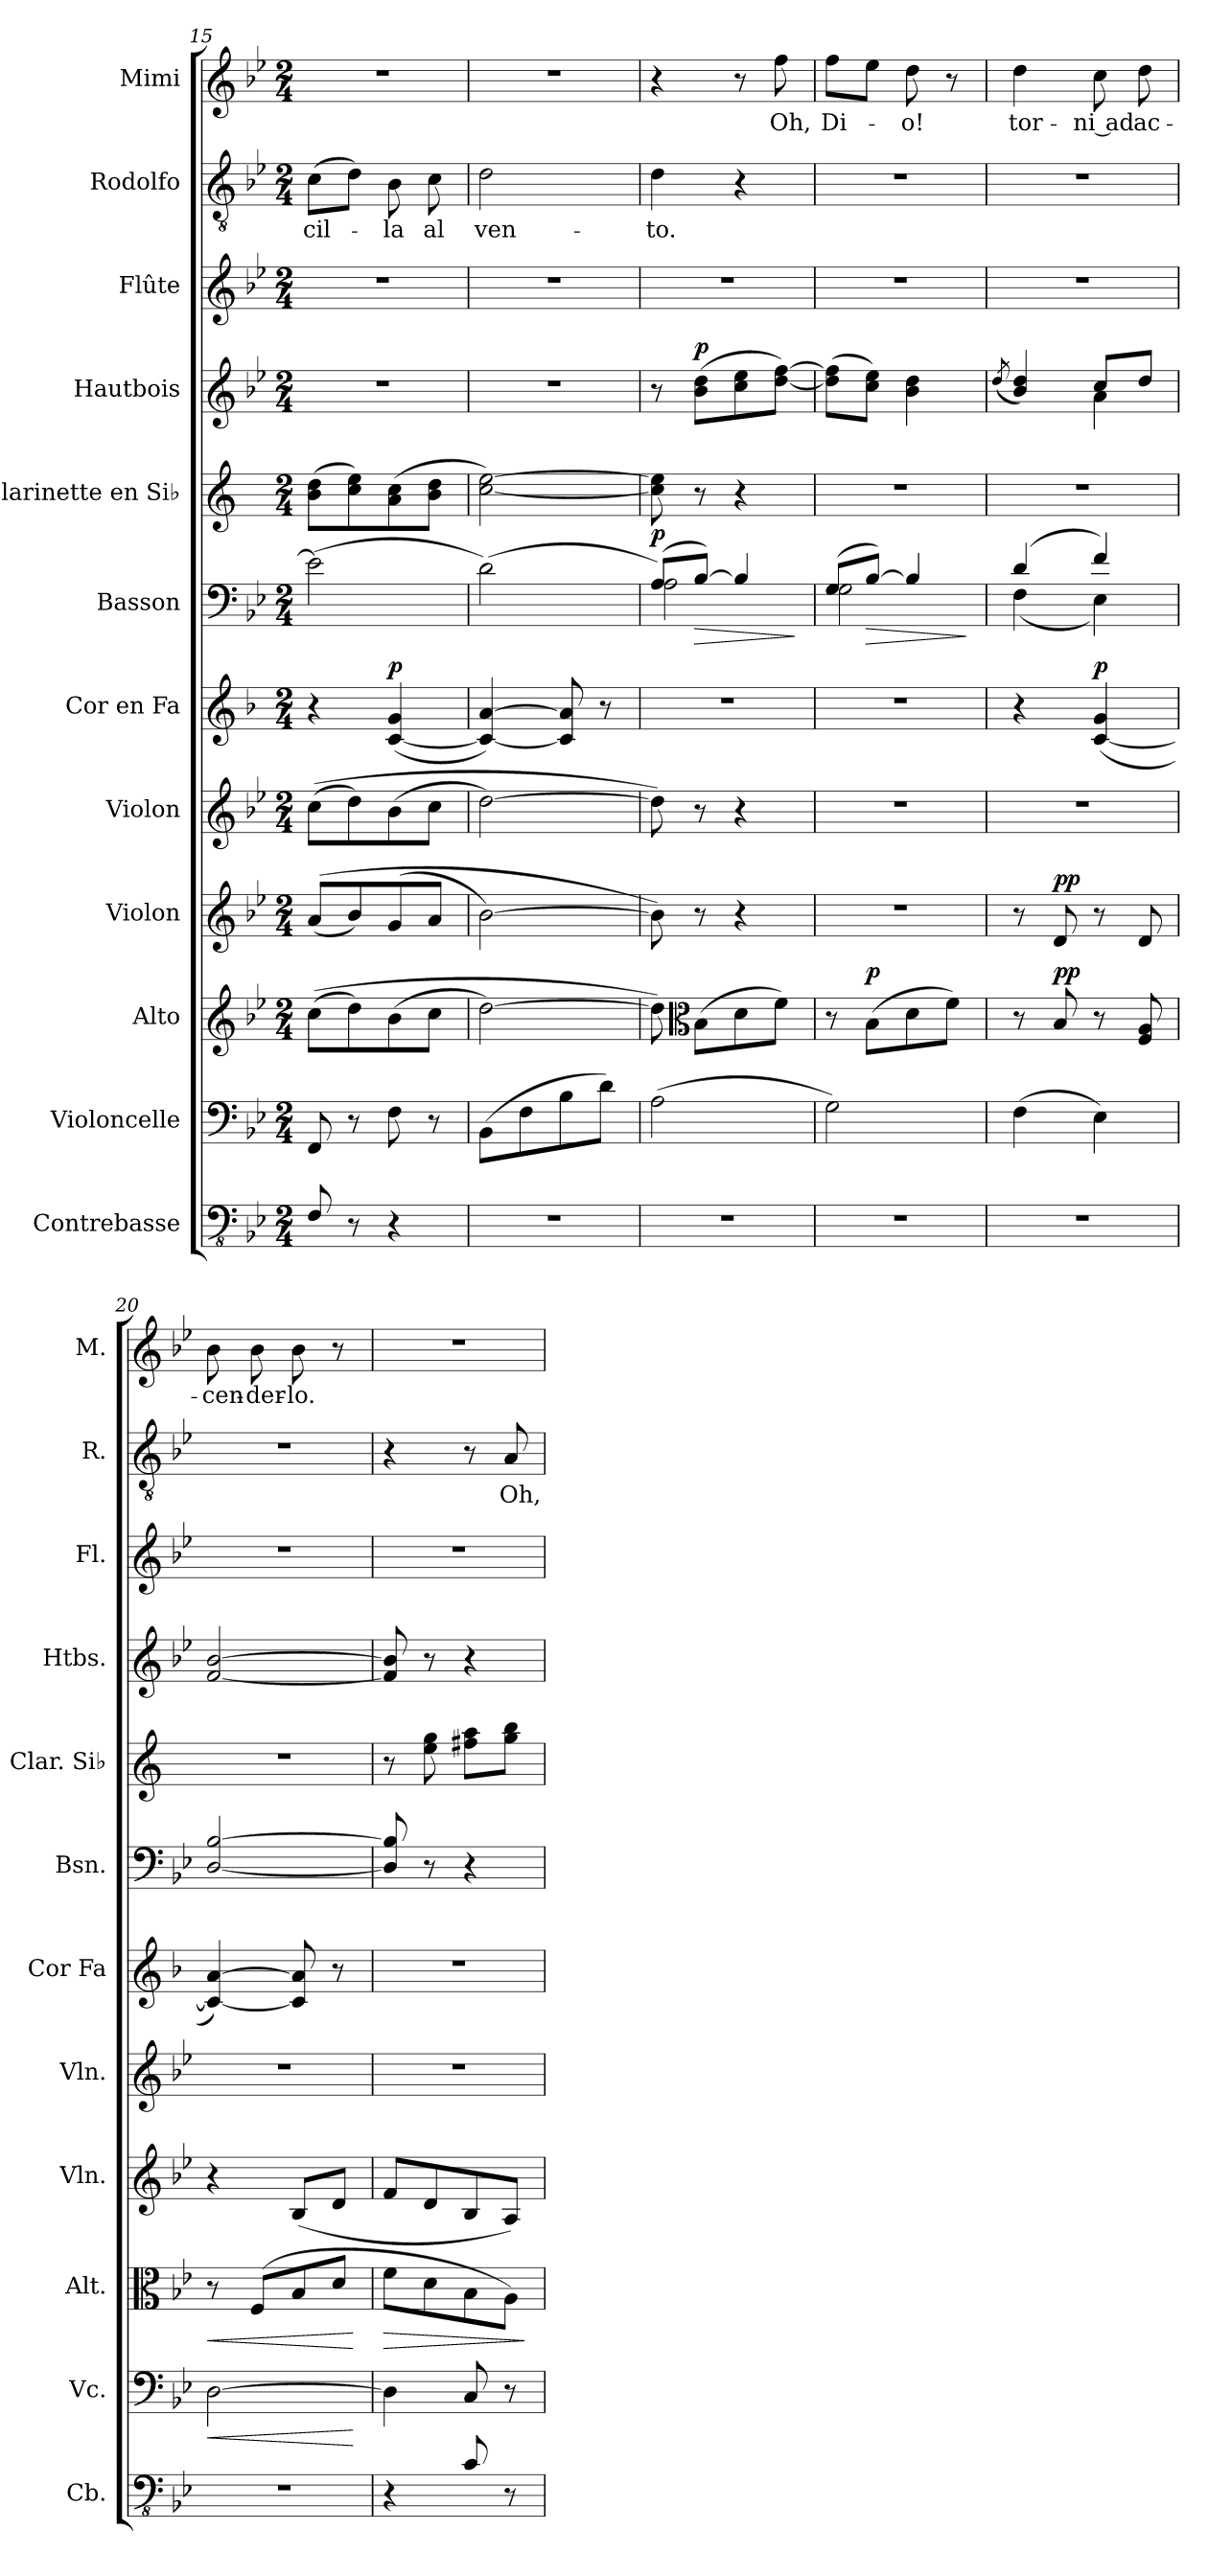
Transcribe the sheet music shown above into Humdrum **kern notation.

**kern	**kern	**dynam	**kern	**dynam	**kern	**dynam	**kern	**kern	**dynam	**kern	**dynam	**kern	**kern	**dynam	**kern	**kern	**text	**kern	**text
*part12	*part11	*part11	*part10	*part10	*part9	*part9	*part8	*part7	*part7	*part6	*part6	*part5	*part4	*part4	*part3	*part2	*part2	*part1	*part1
*staff12	*staff11	*staff11	*staff10	*staff10	*staff9	*staff9	*staff8	*staff7	*staff7	*staff6	*staff6	*staff5	*staff4	*staff4	*staff3	*staff2	*staff2	*staff1	*staff1
*I"Contrebasse	*I"Violoncelle	*	*I"Alto	*	*I"Violon	*	*I"Violon	*I"Cor en Fa	*	*I"Basson	*	*I"Clarinette en Si♭	*I"Hautbois	*	*I"Flûte	*I"Rodolfo	*	*I"Mimi	*
*I'Cb.	*I'Vc.	*	*I'Alt.	*	*I'Vln.	*	*I'Vln.	*I'Cor Fa	*	*I'Bsn.	*	*I'Clar. Si♭	*I'Htbs.	*	*I'Fl.	*I'R.	*	*I'M.	*
*clefFv4	*clefF4	*	*clefG2	*	*clefG2	*	*clefG2	*clefG2	*	*clefF4	*	*clefG2	*clefG2	*	*clefG2	*clefGv2	*	*clefG2	*
*ITrd7c12	*	*	*	*	*	*	*	*ITrd4c7	*	*	*	*ITrd1c2	*	*	*	*	*	*	*
*k[b-e-]	*k[b-e-]	*	*k[b-e-]	*	*k[b-e-]	*	*k[b-e-]	*k[b-e-]	*	*k[b-e-]	*	*k[b-e-]	*k[b-e-]	*	*k[b-e-]	*k[b-e-]	*	*k[b-e-]	*
*M2/4	*M2/4	*	*M2/4	*	*M2/4	*	*M2/4	*M2/4	*	*M2/4	*	*M2/4	*M2/4	*	*M2/4	*M2/4	*	*M2/4	*
=15	=15	=15	=15	=15	=15	=15	=15	=15	=15	=15	=15	=15	=15	=15	=15	=15	=15	=15	=15
8FFF/	8FF/	.	((8cc\L	.	((8a/L	.	((8cc\L	4r	.	(2e-\]	.	(8a\ 8cc\L	2r	.	2r	(8c\L	-cil-	2r	.
8r	8r	.	8dd\)	.	8b-/)	.	8dd\)	.	.	.	.	8b-\ 8dd\)	.	.	.	8d\J)	.	.	.
!	!	!	!	!	!	!	!	!	!LO:DY:a	!	!	!	!	!	!	!	!	!	!
4r	8F\	.	(8b-\	.	(8g/	.	(8b-\	([4F/ 4c/	p	.	.	(8g\ 8b-\	.	.	.	8B-\	-la	.	.
.	8r	.	8cc\J	.	8a/J	.	8cc\J	.	.	.	.	8a\ 8cc\J	.	.	.	8c\	al	.	.
=16	=16	=16	=16	=16	=16	=16	=16	=16	=16	=16	=16	=16	=16	=16	=16	=16	=16	=16	=16
2r	(8BB-\L	.	[2dd\)	.	[2b-\)	.	[2dd\)	4F/_ [4d/)	.	(2d\)	.	[2b-\ [2dd\)	2r	.	2r	2d\	ven-	2r	.
.	8F\	.	.	.	.	.	.	.	.	.	.	.	.	.	.	.	.	.	.
.	8B-\	.	.	.	.	.	.	8F/] 8d/]	.	.	.	.	.	.	.	.	.	.	.
.	8d\J)	.	.	.	.	.	.	8r	.	.	.	.	.	.	.	.	.	.	.
=17	=17	=17	=17	=17	=17	=17	=17	=17	=17	=17	=17	=17	=17	=17	=17	=17	=17	=17	=17
*	*	*	*	*	*	*	*	*	*	*^	*	*	*	*	*	*	*	*	*
!	!	!	!	!	!	!	!	!	!	!	!	!LO:DY:a	!	!	!	!	!	!	!	!
2r	(2A\	.	8dd\])	.	8b-\])	.	8dd\])	2r	.	(8A/L)	2A\	p	8b-\] 8dd\]	8r	.	2r	4d\	-to.	4r	.
*	*	*	*clefC3	*	*	*	*	*	*	*	*	*	*	*	*	*	*	*	*	*
!	!	!	!	!	!	!	!	!	!	!	!	!LO:HP:b	!	!	!LO:DY:a	!	!	!	!	!
.	.	.	(8B-\L	.	8r	.	8r	.	.	[8B-/J)	.	>	8r	(8b-\ 8dd\L	p	.	.	.	.	.
.	.	.	8d\	.	4r	.	4r	.	.	4B-/]	.	.	4r	8cc\ 8ee-\	.	.	4r	.	8r	.
.	.	.	8f\J)	.	.	.	.	.	.	.	.	.	.	[8dd\ [8ff\J)	.	.	.	.	8ff\	Oh,
*	*	*	*	*	*	*	*	*	*	*v	*v	*	*	*	*	*	*	*	*	*
.	.	.	.	.	.	.	.	.	.	.	]	.	.	.	.	.	.	.	.
!!LO:PB:g=z
=18	=18	=18	=18	=18	=18	=18	=18	=18	=18	=18	=18	=18	=18	=18	=18	=18	=18	=18	=18
*	*	*	*	*	*	*	*	*	*	*^	*	*	*	*	*	*	*	*	*
2r	2G\)	.	8r	.	2r	.	2r	2r	.	(8G/L	2G\	.	2r	(8dd\] 8ff\]L	.	2r	2r	.	8ff\L	Di-
!	!	!	!	!LO:DY:a	!	!	!	!	!	!	!	!LO:HP:b	!	!	!	!	!	!	!	!
.	.	.	(8B-\L	p	.	.	.	.	.	[8B-/J)	.	>	.	8cc\ 8ee-\J)	.	.	.	.	8ee-\J	.
.	.	.	8d\	.	.	.	.	.	.	4B-/]	.	.	.	4b-\ 4dd\	.	.	.	.	8dd\	-o!
.	.	.	8f\J)	.	.	.	.	.	.	.	.	.	.	.	.	.	.	.	8r	.
*	*	*	*	*	*	*	*	*	*	*v	*v	*	*	*	*	*	*	*	*	*
.	.	.	.	.	.	.	.	.	.	.	]	.	.	.	.	.	.	.	.
=19	=19	=19	=19	=19	=19	=19	=19	=19	=19	=19	=19	=19	=19	=19	=19	=19	=19	=19	=19
.	.	.	.	.	.	.	.	.	.	.	.	.	(8qdd/	.	.	.	.	.	.
*	*	*	*	*	*	*	*	*	*	*^	*	*	*^	*	*	*	*	*	*
2r	(4F\	.	8r	.	8r	.	2r	4r	.	(4d/	(4F\	.	2r	4b-/ 4dd/)	4ryy	.	2r	2r	.	4dd\	tor-
!	!	!	!	!LO:DY:a	!	!LO:DY:a	!	!	!	!	!	!	!	!	!	!	!	!	!	!	!
.	.	.	8B-/	pp	8d/	pp	.	.	.	.	.	.	.	.	.	.	.	.	.	.	.
!	!	!	!	!	!	!	!	!	!LO:DY:a	!	!	!	!	!	!	!	!	!	!	!	!
.	4E-\)	.	8r	.	8r	.	.	([4F/ 4c/	p	4f/)	4E-\)	.	.	8cc/L	4a\	.	.	.	.	8cc\	-ni ad
.	.	.	8F/ 8A/	.	8d/	.	.	.	.	.	.	.	.	8dd/J	.	.	.	.	.	8dd\	ac-
*	*	*	*	*	*	*	*	*	*	*v	*v	*	*	*v	*v	*	*	*	*	*	*
=20	=20	=20	=20	=20	=20	=20	=20	=20	=20	=20	=20	=20	=20	=20	=20	=20	=20	=20	=20
!	!	!LO:HP:b	!	!LO:HP:b	!	!	!	!	!	!	!	!	!	!	!	!	!	!	!
2r	[2D\	<	8r	<	4r	.	2r	4F/_ [4d/)	.	[2D/ [2B-/	.	2r	[2f/ [2b-/	.	2r	2r	.	8b-\	-cen-
.	.	.	(8F/L	.	.	.	.	.	.	.	.	.	.	.	.	.	.	8b-\	-der-
.	.	.	8B-/	.	(8B-/L	.	.	8F/] 8d/]	.	.	.	.	.	.	.	.	.	8b-\	-lo.
.	.	.	8d/J	.	8d/J	.	.	8r	.	.	.	.	.	.	.	.	.	8r	.
.	.	[	.	[	.	.	.	.	.	.	.	.	.	.	.	.	.	.	.
=21	=21	=21	=21	=21	=21	=21	=21	=21	=21	=21	=21	=21	=21	=21	=21	=21	=21	=21	=21
!	!	!	!	!LO:HP:b	!	!	!	!	!	!	!	!	!	!	!	!	!	!	!
4r	4D\]	.	8f\L	>	8f/L	.	2r	2r	.	8D/] 8B-/]	.	8r	8f/] 8b-/]	.	2r	4r	.	2r	.
.	.	.	8d\	.	8d/	.	.	.	.	8r	.	8dd\ 8ff\	8r	.	.	.	.	.	.
8CC/	8C/	.	8B-\	.	8B-/	.	.	.	.	4r	.	8een\ 8gg\L	4r	.	.	8r	.	.	.
8r	8r	.	8A\J)	.	8A/J)	.	.	.	.	.	.	8ff\ 8aa\J	.	.	.	8A/	Oh,	.	.
.	.	.	.	]	.	.	.	.	.	.	.	.	.	.	.	.	.	.	.
=	=	=	=	=	=	=	=	=	=	=	=	=	=	=	=	=	=	=	=
*-	*-	*-	*-	*-	*-	*-	*-	*-	*-	*-	*-	*-	*-	*-	*-	*-	*-	*-	*-
